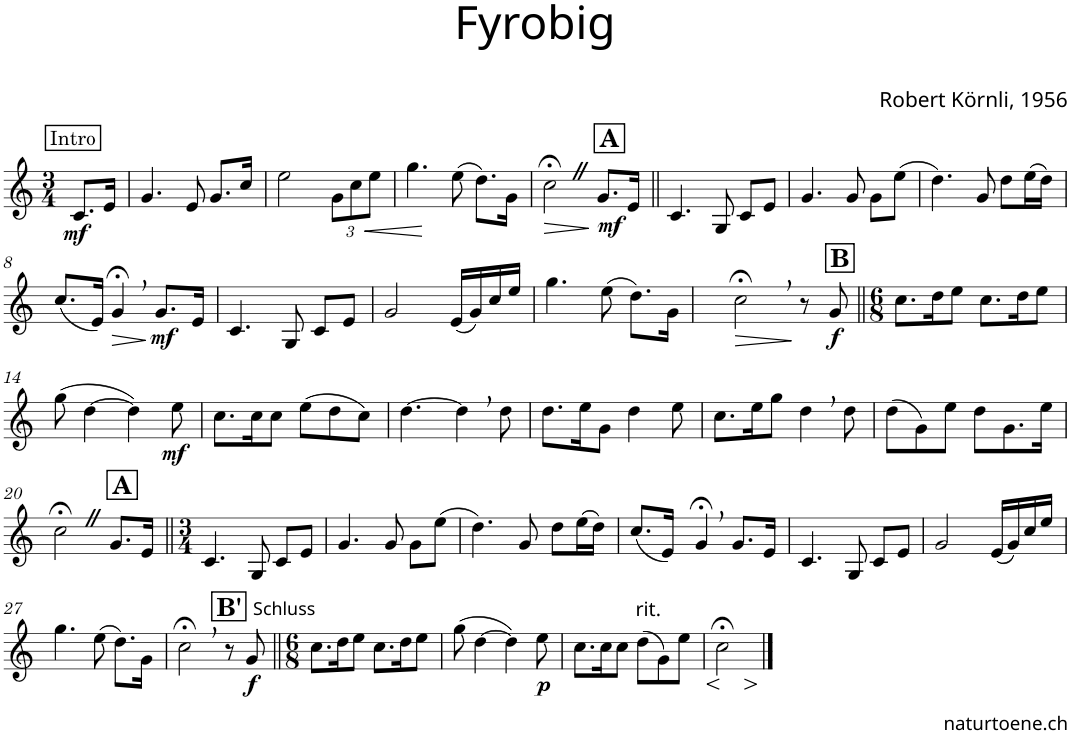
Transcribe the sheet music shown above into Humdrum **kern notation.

**kern	**dynam
*part1	*part1
*staff1	*staff1
*I"Alphorn	*
*I'Alphn.	*
*clefG2	*
*Trd4c6	*
*k[]	*
*M3/4	*
!!LO:REH:place=s1:a:cj:fs=11:t=Intro
=	=
!	!LO:DY:b
8.c/L	mf
16e/Jk	.
=1	=1
4.g/	.
8e/	.
8.g/L	.
16cc/Jk	.
=2	=2
2ee\	.
*Xbrackettup	*
12g\L	.
12cc\	.
!	!LO:HP:b
12ee\J	<
=3	=3
4.gg\	.
(8ee\	[
8.dd\L)	.
16g\Jk	.
!!LO:REH:place=s1:a:B:cj:fs=14:t=A:qo=2
=4	=4
!	!LO:HP:b
2cc;<Z\	>
!	!LO:DY:n=1:b
8.g/L	] mf
16e/Jk	.
=5||	=5||
4.c/	.
8G/	.
8c/L	.
8e/J	.
=6	=6
4.g/	.
8g/	.
8g\L	.
(8ee\J	.
=7	=7
4.dd\)	.
8g/	.
8dd\L	.
(16ee\L	.
16dd\JJ)	.
!!LO:LB:g=z
=8	=8
(8.cc/L	.
16e/Jk)	.
!	!LO:HP:b
4g;<,/	>
!	!LO:DY:n=1:b
8.g/L	] mf
16e/Jk	.
=9	=9
4.c/	.
8G/	.
8c/L	.
8e/J	.
=10	=10
2g/	.
(16e/LL	.
16g/)	.
16cc/	.
16ee/JJ	.
=11	=11
4.gg\	.
(8ee\	.
8.dd\L)	.
16g\Jk	.
!!LO:REH:place=s1:a:B:cj:fs=14:t=B:qo=2.5
=12	=12
!	!LO:HP:b
2cc;<,\	>
8r	]
!	!LO:DY:b
8g/	f
=13||	=13||
*M6/8	*
8.cc\L	.
16dd\K	.
8ee\J	.
8.cc\L	.
16dd\K	.
8ee\J	.
!!LO:LB:g=z
=14	=14
(8gg\	.
[4dd\	.
4dd\])	.
!	!LO:DY:b
8ee\	mf
=15	=15
8.cc\L	.
16cc\K	.
8cc\J	.
(8ee\L	.
8dd\	.
8cc\J)	.
=16	=16
[4.dd\	.
4dd,\]	.
8dd\	.
=17	=17
8.dd\L	.
16ee\K	.
8g\J	.
4dd\	.
8ee\	.
=18	=18
8.cc\L	.
16ee\K	.
8gg\J	.
4dd,\	.
8dd\	.
=19	=19
(8dd\L	.
8g\)	.
8ee\J	.
8dd\L	.
8.g\	.
16ee\Jk	.
!!LO:LB:g=z
!!LO:REH:place=s1:a:B:cj:fs=14:t=A:qo=2
=20	=20
2cc;<Z\	.
8.g/L	.
16e/Jk	.
=21||	=21||
*M3/4	*
4.c/	.
8G/	.
8c/L	.
8e/J	.
=22	=22
4.g/	.
8g/	.
8g\L	.
(8ee\J	.
=23	=23
4.dd\)	.
8g/	.
8dd\L	.
(16ee\L	.
16dd\JJ)	.
=24	=24
(8.cc/L	.
16e/Jk)	.
4g;<,/	.
8.g/L	.
16e/Jk	.
=25	=25
4.c/	.
8G/	.
8c/L	.
8e/J	.
=26	=26
2g/	.
(16e/LL	.
16g/)	.
16cc/	.
16ee/JJ	.
!!LO:LB:g=z
=27	=27
4.gg\	.
(8ee\	.
8.dd\L)	.
16g\Jk	.
!!LO:REH:place=s1:a:B:cj:fs=14:t=B':qo=2.5
=28	=28
2cc;<,\	.
8r	.
!LO:TX:a:t=Schluss	!
!	!LO:DY:b
8g/	f
=29||	=29||
*M6/8	*
8.cc\L	.
16dd\K	.
8ee\J	.
8.cc\L	.
16dd\K	.
8ee\J	.
=30	=30
(8gg\	.
[4dd\	.
4dd\])	.
!	!LO:DY:b
8ee\	p
=31	=31
8.cc\L	.
16cc\K	.
8cc\J	.
!LO:TX:a:t=rit.	!
(8dd\L	.
8g\)	.
8ee\J	.
=32	=32
!	!LO:HP:b
!	!LO:HP:n=1:b
2cc;<\	< >
.	[ ]
==	==
*-	*-
